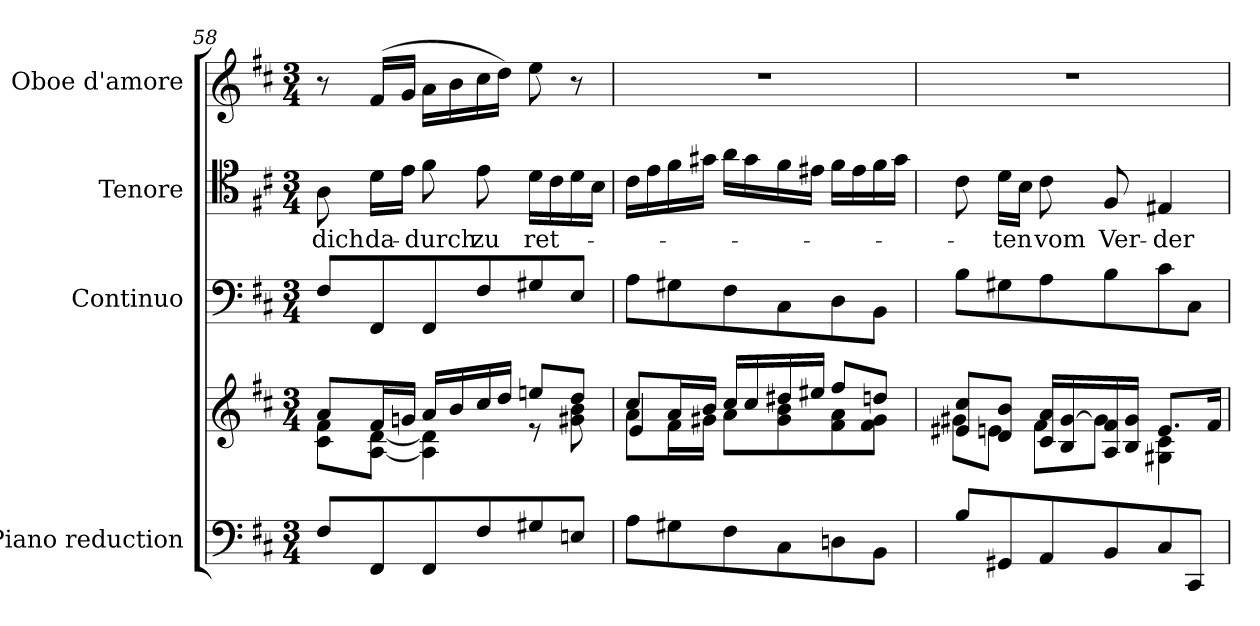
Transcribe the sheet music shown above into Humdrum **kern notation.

**kern	**kern	**kern	**kern	**text	**kern
*part4	*part4	*part3	*part2	*part2	*part1
*staff5	*staff4	*staff3	*staff2	*staff2	*staff1
*I"Piano reduction	*	*I"Continuo	*I"Tenore	*	*I"Oboe d'amore
*I'Pno	*	*	*	*	*I'Ob
*clefF4	*clefG2	*clefF4	*clefC4	*	*clefG2
*k[f#c#]	*k[f#c#]	*k[f#c#]	*k[f#c#]	*	*k[f#c#]
*M3/4	*M3/4	*M3/4	*M3/4	*	*M3/4
=58	=58	=58	=58	=58	=58
*	*^	*	*	*	*
!	!	!	!	!	!LO:LY:b	!
8F#/L	8a/L	8c#\ 8f#\L	8F#/L	8A\	dich	8r
!	!	!	!	!	!LO:LY:b	!
8FF#/	16f#/L	[8A\ [8d\J	8FF#/	16d\LL	da-	(>16f#/LL
.	16gn/JJ	.	.	16e\JJ	.	16g/JJ
!	!	!	!	!	!LO:LY:b	!
8FF#/	16a/LL	4A\] 4d\]	8FF#/	8f#\	-durch	16a\LL
.	16b/	.	.	.	.	16b\
!	!	!	!	!	!LO:LY:b	!
8F#/	16cc#/	.	8F#/	8e\	zu	16cc#\
.	16dd/JJ	.	.	.	.	16dd\JJ)
!	!	!	!	!	!LO:LY:b	!
8G#X/	8een/L	8r	8G#X/	16d\LL	ret-	8ee\
.	.	.	.	16c#\	.	.
8En/J	8dd/J	8g#X\ 8b\	8E/J	16d\	.	8r
.	.	.	.	16B\JJ	.	.
=59	=59	=59	=59	=59	=59	=59
*	*	*^	*	*	*	*
8A\L	8cc#/L	8a\L	4e/	8A\L	16c#\LL	.	2.r
.	.	.	.	.	16e\	.	.
8G#X\	16a/L	16f#\L	.	8G#X\	16f#\	.	.
.	16b/JJ	16g#X\JJ	.	.	16g#X\JJ	.	.
8F#\	16cc#/LL	8a\L	4ryy	8F#\	16a\LL	.	.
.	16cc#/	.	.	.	16g#\	.	.
8C#\	16dd#X/	8g#\ 8b\	.	8C#\	16f#\	.	.
.	16ee#X/JJ	.	.	.	16e#X\JJ	.	.
8Dn\	8ff#/L	8f#\ 8a\	4ryy	8D\	16f#\LL	.	.
.	.	.	.	.	16e#\	.	.
8BB\J	8ddn/J	8f#\ 8g#\J	.	8BB\J	16f#\	.	.
.	.	.	.	.	16g#\JJ	.	.
*	*	*v	*v	*	*	*	*
=60	=60	=60	=60	=60	=60	=60
8B/L	8e#X/ 8cc#/L	8g#X\L	8B\L	8c#\	.	2.r
!	!	!	!	!	!LO:LY:b	!
8GG#X/	8d/ 8b/J	8en\J	8G#X\	16d\LL	-ten	.
.	.	.	.	16B\JJ	.	.
!	!	!	!	!	!LO:LY:b	!
8AA/	16c#/ 16a/LL	8f#\L	8A\	8c#\	vom	.
.	16B/ [16g#/	.	.	.	.	.
!	!	!	!	!	!LO:LY:b	!
8BB/	16A/ 16f#/	8g#\J]	8B\	8F#/	Ver-	.
.	16B/ 16g#/JJ	.	.	.	.	.
!	!	!	!	!	!LO:LY:b	!
8C#/	8.e/L	4G#X\ 4c#\	8c#\	4E#X/	-der-	.
8CC#/J	.	.	8C#\J	.	.	.
.	16f#/Jk	.	.	.	.	.
*	*v	*v	*	*	*	*
=	=	=	=	=	=
*-	*-	*-	*-	*-	*-
